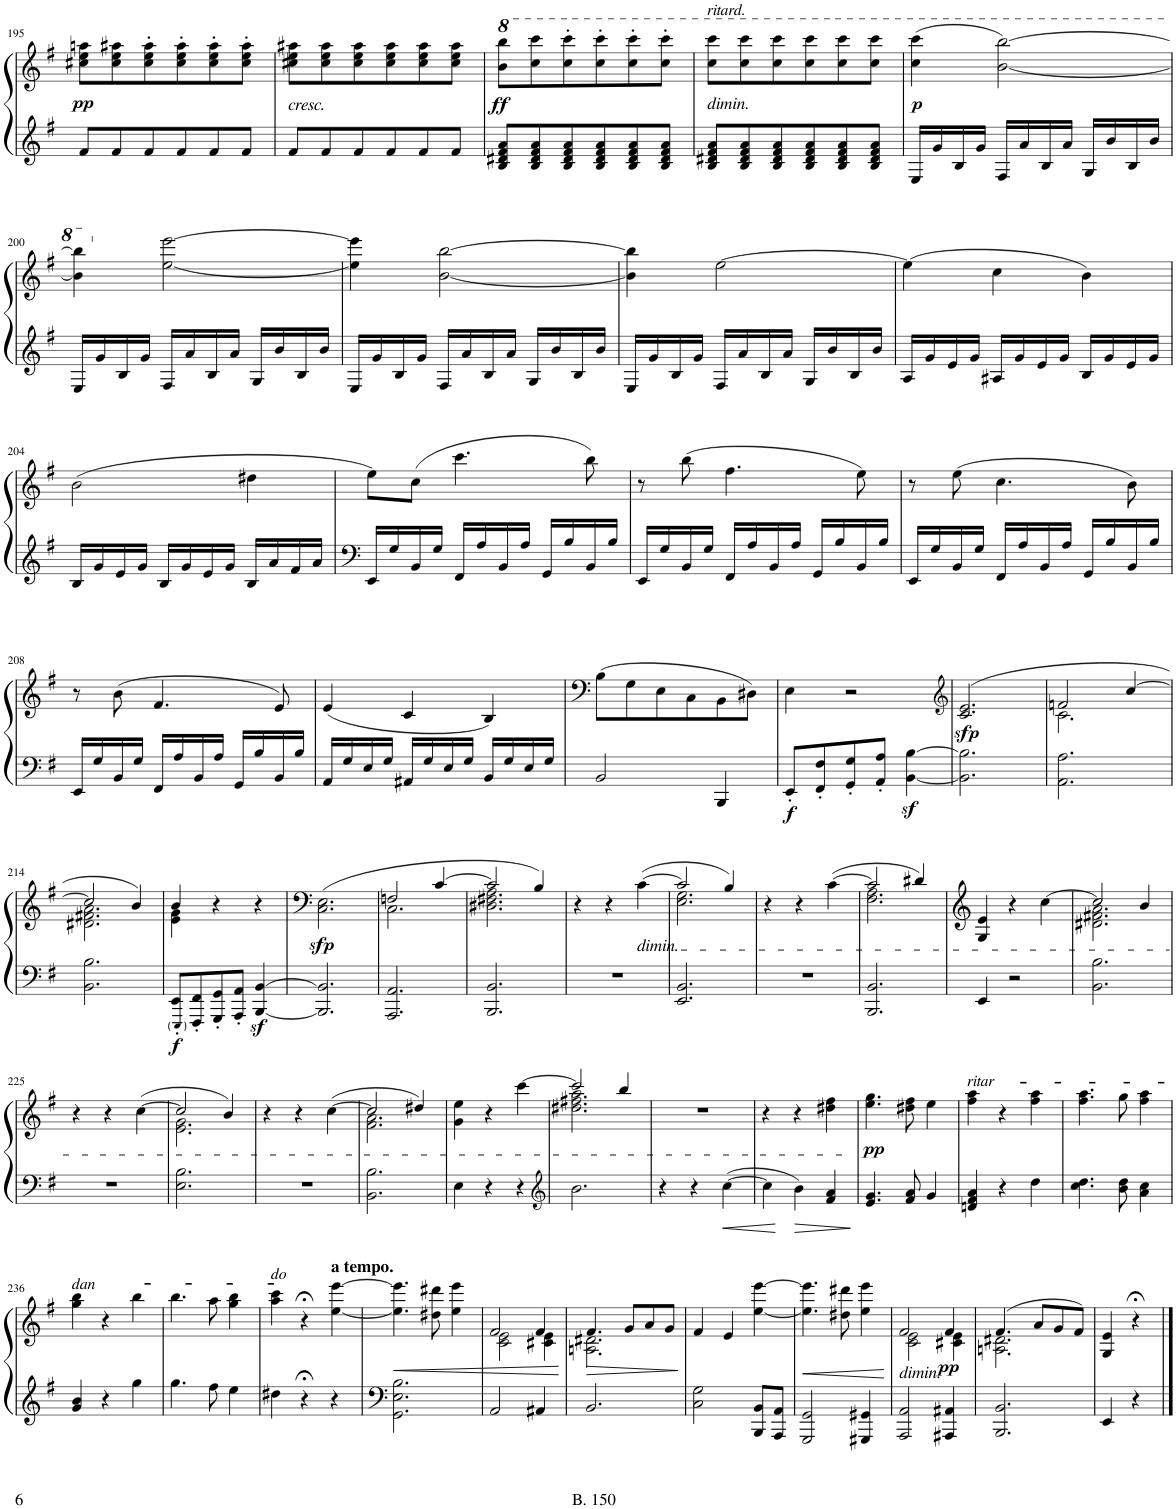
**kern	**kern	**dynam
*part1	*part1	*part1
*staff2	*staff1	*staff1/2
*I"Piano	*	*
*I'Pno.	*	*
!!LO:PB:g=z
*clefG2	*clefG2	*
*k[f#]	*k[f#]	*
*M3/4	*M3/4	*
=195	=195	=195
!	!	!LO:DY:b
8f#/L	8cc#X\ 8ee\ 8aan\L	pp
8f#/	8cc#\ 8ee\ 8aa#X\	.
8f#/	8cc#\' 8ee\' 8aa#\'	.
8f#/	8cc#\' 8ee\' 8aa#\'	.
8f#/	8cc#\' 8ee\' 8aa#\'	.
8f#/J	8cc#\' 8ee\' 8aa#\'J	.
=196	=196	=196
!	!LO:TX:b:i:t=cresc.	!
8f#/L	8cc#X\ 8ee\ 8aa#X\L	.
8f#/	8cc#\ 8ee\ 8aa#\	.
8f#/	8cc#\ 8ee\ 8aa#\	.
8f#/	8cc#\ 8ee\ 8aa#\	.
8f#/	8cc#\ 8ee\ 8aa#\	.
8f#/J	8cc#\ 8ee\ 8aa#\J	.
=197	=197	=197
*	*8va	*
!	!	!LO:DY:b
8B/ 8d#X/ 8f#/ 8a/L	8bb\ 8bbb\L	ff
8B/ 8d#/ 8f#/ 8a/	8ccc\ 8cccc\	.
8B/ 8d#/ 8f#/ 8a/	8ccc\' 8cccc\'	.
8B/ 8d#/ 8f#/ 8a/	8ccc\' 8cccc\'	.
8B/ 8d#/ 8f#/ 8a/	8ccc\' 8cccc\'	.
8B/ 8d#/ 8f#/ 8a/J	8ccc\' 8cccc\'J	.
=198	=198	=198
!	!LO:TX:a:i:t=ritard.	!
!	!LO:TX:b:i:t=dimin.	!
8B/ 8d#X/ 8f#/ 8a/L	8ccc\ 8cccc\L	.
8B/ 8d#/ 8f#/ 8a/	8ccc\ 8cccc\	.
8B/ 8d#/ 8f#/ 8a/	8ccc\ 8cccc\	.
8B/ 8d#/ 8f#/ 8a/	8ccc\ 8cccc\	.
8B/ 8d#/ 8f#/ 8a/	8ccc\ 8cccc\	.
8B/ 8d#/ 8f#/ 8a/J	8ccc\ 8cccc\J	.
=199	=199	=199
!	!	!LO:DY:b
16E/LL	(4ccc\ 4cccc\	p
16g/	.	.
16B/	.	.
16g/JJ	.	.
16F#/LL	[2bb\ [2bbb\)	.
16a/	.	.
16B/	.	.
16a/JJ	.	.
16G/LL	.	.
16b/	.	.
16B/	.	.
16b/JJ	.	.
!!LO:LB:g=z
=200	=200	=200
16E/LL	4bb\] 4bbb\]	.
16g/	.	.
16B/	.	.
16g/JJ	.	.
*	*X8va	*
16F#/LL	[2ee\ [2eee\	.
16a/	.	.
16B/	.	.
16a/JJ	.	.
16G/LL	.	.
16b/	.	.
16B/	.	.
16b/JJ	.	.
=201	=201	=201
16E/LL	4ee\] 4eee\]	.
16g/	.	.
16B/	.	.
16g/JJ	.	.
16F#/LL	[2b\ [2bb\	.
16a/	.	.
16B/	.	.
16a/JJ	.	.
16G/LL	.	.
16b/	.	.
16B/	.	.
16b/JJ	.	.
=202	=202	=202
16E/LL	4b\] 4bb\]	.
16g/	.	.
16B/	.	.
16g/JJ	.	.
16F#/LL	[2ee\	.
16a/	.	.
16B/	.	.
16a/JJ	.	.
16G/LL	.	.
16b/	.	.
16B/	.	.
16b/JJ	.	.
=203	=203	=203
16A/LL	(4ee\]	.
16g/	.	.
16e/	.	.
16g/JJ	.	.
16A#X/LL	4cc\	.
16g/	.	.
16e/	.	.
16g/JJ	.	.
16B/LL	4b\)	.
16g/	.	.
16e/	.	.
16g/JJ	.	.
!!LO:LB:g=z
=204	=204	=204
16B/LL	(2b\	.
16g/	.	.
16e/	.	.
16g/JJ	.	.
16B/LL	.	.
16g/	.	.
16e/	.	.
16g/JJ	.	.
16B/LL	4dd#X\	.
16a/	.	.
16f#/	.	.
16a/JJ	.	.
=205	=205	=205
16EE/LL	8ee\L)	.
16G/	.	.
16BB/	(8cc\J	.
16G/JJ	.	.
16FF#/LL	4.ccc\	.
16A/	.	.
16BB/	.	.
16A/JJ	.	.
16GG/LL	.	.
16B/	.	.
16BB/	8bb\)	.
16B/JJ	.	.
=206	=206	=206
16EE/LL	8r	.
16G/	.	.
16BB/	(8bb\	.
16G/JJ	.	.
16FF#/LL	4.ff#\	.
16A/	.	.
16BB/	.	.
16A/JJ	.	.
16GG/LL	.	.
16B/	.	.
16BB/	8ee\)	.
16B/JJ	.	.
=207	=207	=207
16EE/LL	8r	.
16G/	.	.
16BB/	(8ee\	.
16G/JJ	.	.
16FF#/LL	4.cc\	.
16A/	.	.
16BB/	.	.
16A/JJ	.	.
16GG/LL	.	.
16B/	.	.
16BB/	8b\)	.
16B/JJ	.	.
!!LO:LB:g=z
=208	=208	=208
16EE/LL	8r	.
16G/	.	.
16BB/	(8b\	.
16G/JJ	.	.
16FF#/LL	4.f#/	.
16A/	.	.
16BB/	.	.
16A/JJ	.	.
16GG/LL	.	.
16B/	.	.
16BB/	8e/)	.
16B/JJ	.	.
=209	=209	=209
16AA/LL	(4e/	.
16G/	.	.
16E/	.	.
16G/JJ	.	.
16AA#X/LL	4c/	.
16G/	.	.
16E/	.	.
16G/JJ	.	.
16BB/LL	4B/)	.
16G/	.	.
16E/	.	.
16G/JJ	.	.
=210	=210	=210
2BB/	(8B\L	.
.	8G\	.
.	8E\	.
.	8C\	.
4BBB/	8BB\	.
.	8D#X\J)	.
=211	=211	=211
!	!	!LO:DY:b=2
8EE'/L	4E\	f
8FF#/' 8F#/'	.	.
8GG/' 8G/'	2r	.
8AA/' 8A/'J	.	.
[4BB\z< [4B\z<	.	.
=212	=212	=212
*	*clefG2	*
!	!	!LO:DY:b
2.BB\] 2.B\]	(2.c/ 2.e/	sfp
=213	=213	=213
*	*^	*
2.AA\ 2.A\	2fn/	2.c\	.
.	[4cc/	.	.
!!LO:LB:g=z	!!
=214	=214	=214	=214
2.BB\ 2.B\	2cc/]	2.d#X\ 2.f#X\ 2.a\	.
.	4b/)	.	.
=215	=215	=215	=215
!	!	!	!LO:DY:b=2
8EEE!/' 8EE/'L	4b/	4e\ 4g\	f
8FFF#/' 8FF#/'	.	.	.
8GGG/' 8GG/'	4r	2ryy	.
8AAA/' 8AA/'J	.	.	.
[4BBB/z< [4BB/z<	4r	.	.
*	*v	*v	*
=216	=216	=216
!	!	!LO:DY:b
2.BBB/] 2.BB/]	(2.C\ 2.E\	sfp
=217	=217	=217
*	*^	*
2.AAA/ 2.AA/	2Fn/	2.C\	.
.	[4c/	.	.
=218	=218	=218	=218
2.BBB/ 2.BB/	2c/]	2.D#X\ 2.F#X\ 2.A\	.
.	4B/)	.	.
*	*v	*v	*
=219	=219	=219
2.r	4r	.
.	4r	.
!	!LO:TX:b:i:t=dimin.	!
.	([>4c\	.
=220	=220	=220
*	*^	*
2.EE/ 2.BB/	2c/]	2.E\ 2.G\	.
.	4B/)	.	.
*	*v	*v	*
=221	=221	=221
2.r	4r	.
.	4r	.
.	([>4c\	.
=222	=222	=222
*	*^	*
2.BBB/ 2.BB/	2c/]	2.F#\ 2.A\	.
.	4d#X/)	.	.
*	*v	*v	*
=223	=223	=223
4EE/	4G/ 4e/	.
2r	4r	.
.	[>4cc\	.
=224	=224	=224
*	*^	*
2.BB\ 2.B\	2cc/]	2.d#X\ 2.f#X\ 2.a\	.
.	4b/	.	.
*	*v	*v	*
!!LO:LB:g=z
=225	=225	=225
2.r	4r	.
.	4r	.
.	([>4cc\	.
=226	=226	=226
*	*^	*
2.E\ 2.B\	2cc/]	2.e\ 2.g\	.
.	4b/)	.	.
*	*v	*v	*
=227	=227	=227
2.r	4r	.
.	4r	.
.	([>4cc\	.
=228	=228	=228
*	*^	*
2.BB\ 2.B\	2cc/]	2.f#\ 2.a\	.
.	4dd#X/)	.	.
*	*v	*v	*
=229	=229	=229
4E\	4g\ 4ee\	.
4r	4r	.
4r	[>4ccc\	.
=230	=230	=230
*clefG2	*	*
*	*^	*
2.b\	2ccc/]	2.dd#X\ 2.ff#X\ 2.aa\	.
.	4bb/	.	.
*	*v	*v	*
=231	=231	=231
4r	2.r	.
4r	.	.
[4cc\	.	.
=232	=232	=232
4cc\]	4r	.
4b\	4r	.
4f#/ 4a/	4dd#X\ 4ff#\	.
=233	=233	=233
!	!	!LO:DY:b
4.e/ 4.g/	4.ee\ 4.gg\	pp
8f#/ 8a/	8dd#X\ 8ff#\	.
4g/	4ee\	.
=234	=234	=234
!	!LO:TX:a:i:t=ritar	!
4dn/ 4f#/ 4a/	4ff#\ 4aa\	.
4r	4r	.
4dd\	4ff#\ 4aa\	.
=235	=235	=235
4.cc\ 4.dd\	4.ff#\ 4.aa\	.
8b\ 8dd\	8gg\	.
4a\ 4cc\	4ff#\ 4aa\	.
!!LO:LB:g=z
=236	=236	=236
!	!LO:TX:a:i:t=dan	!
4g/ 4b/	4gg\ 4bb\	.
4r	4r	.
4gg\	4bb\	.
=237	=237	=237
4.gg\	4.bb\	.
8ff#\	8aa\	.
4ee\	4gg\ 4bb\	.
=238	=238	=238
!	!LO:TX:a:i:t=do	!
4dd#X\	4aa\ 4ccc\	.
4r;<	4r;<	.
!	!LO:TX:a:B:t=a tempo.	!
4r	[4ee\ [4eee\	.
=239	=239	=239
!	!	!LO:HP:b
2.GG\ 2.E\ 2.B\	4.ee\] 4.eee\]	<
.	8dd#X\ 8ddd#X\	.
.	4ee\ 4eee\	.
=240	=240	=240
*	*^	*
2AA/	2f#/	2c\ 2e\	.
4AA#X/	4f#/	4c#X\ 4e\	.
*	*v	*v	*
.	.	[
=241	=241	=241
!	!	!LO:HP:b
*	*^	*
2.BB/	4.f#/	2.An\ 2.d#X\	>
.	8g/L	.	.
.	8a/	.	.
.	8g/J	.	.
*	*v	*v	*
.	.	]
=242	=242	=242
2C\ 2G\	4f#/	.
.	4e/	.
8BBB/ 8BB/L	[4ee\ [4eee\	.
8AAA/ 8AA/J	.	.
=243	=243	=243
!	!	!LO:HP:b
2GGG/ 2GG/	4.ee\] 4.eee\]	<
.	8dd#X\ 8ddd#X\	.
4GGG#X/ 4GG#X/	4ee\ 4eee\	.
.	.	[
=244	=244	=244
*	*^	*
!	!LO:TX:b:i:t=dimin.	!	!
2AAA/ 2AA/	2f#/	2c\ 2e\	.
!	!	!	!LO:DY:b
4AAA#X/ 4AA#X/	4f#/	4c#X\ 4e\	pp
=245	=245	=245	=245
2.BBB/ 2.BB/	(>4.f#/	2.An\ 2.d#X\	.
.	8a/L	.	.
.	8g/	.	.
.	8f#/J)	.	.
*	*v	*v	*
=246	=246	=246
4EE/	4G/ 4e/	.
4r	4r;<	.
==	==	==
*-	*-	*-
